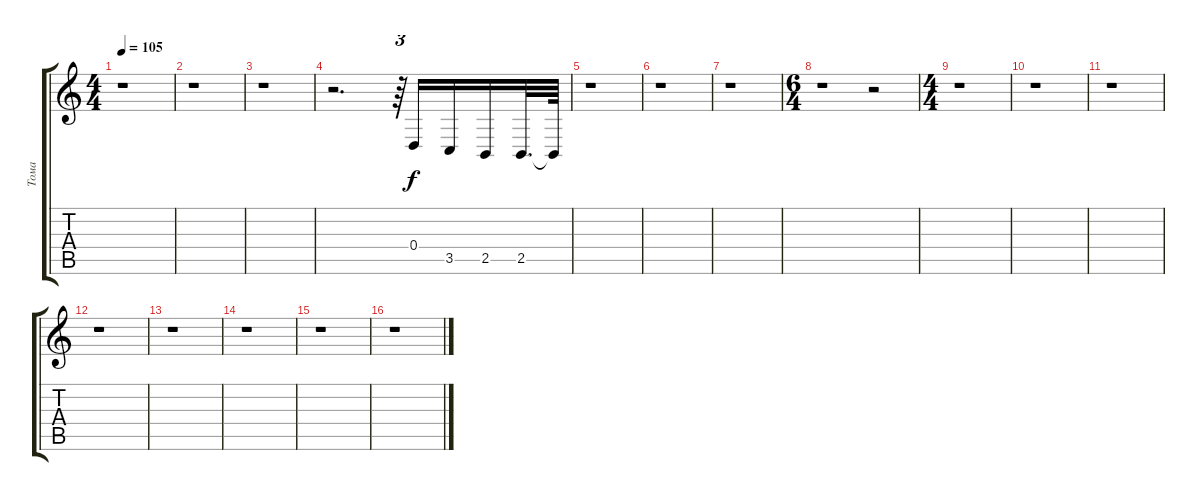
\track ("Тома" "Тома") {instrument acousticgrandpiano}
\staff {score tabs}
\tuning (E4 B3 G3 D3 A2 E2) {hide}
\ts (4 4)
\tempo 105
\clef g2
\ks c
r.1{dy f} |
r.1 |
r.1 |
r.2{d} r.64{tu (3 2)} 0.4.16 3.5.16 2.5.16 2.5.32{d} 2.5{t}.64 |
r.1 |
r.1 |
r.1 |
\ts (6 4)
r.1 r.2 |
\ts (4 4)
r.1 |
r.1 |
r.1 |
r.1 |
r.1 |
r.1 |
r.1 |
r.1
